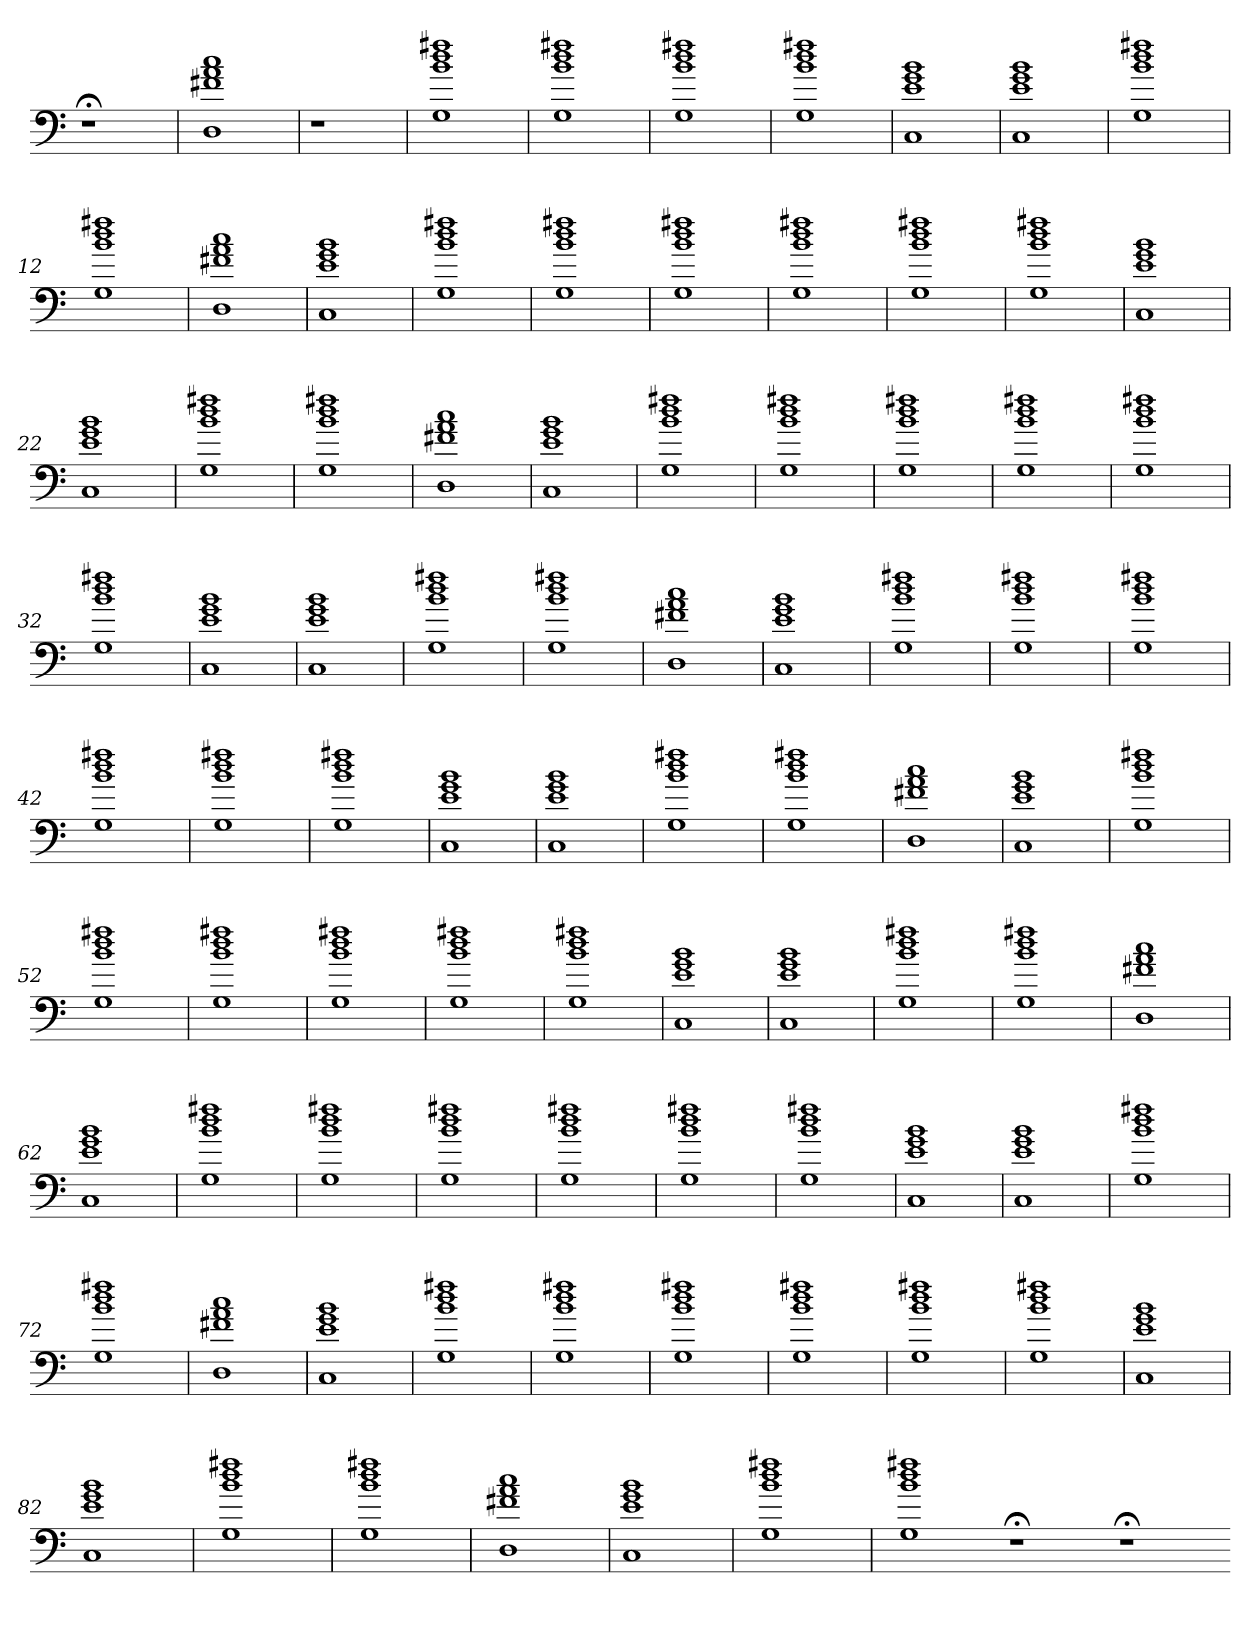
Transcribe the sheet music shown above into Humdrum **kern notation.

**kern
*part1
*staff1
=
1r;<
=1
1D 1f#X 1a 1cc
=2
1r
=3
1r
=4
1r
=5
1G 1b 1dd 1ff#X
=6
1G 1b 1dd 1ff#X
=7
1G 1b 1dd 1ff#X
=8
1G 1b 1dd 1ff#X
=9
1C 1e 1g 1b
=10
1C 1e 1g 1b
=11
1G 1b 1dd 1ff#X
=12
1G 1b 1dd 1ff#X
=13
1D 1f#X 1a 1cc
=14
1C 1e 1g 1b
=15
1G 1b 1dd 1ff#X
=16
1G 1b 1dd 1ff#X
=17
1G 1b 1dd 1ff#X
=18
1G 1b 1dd 1ff#X
=19
1G 1b 1dd 1ff#X
=20
1G 1b 1dd 1ff#X
=21
1C 1e 1g 1b
=22
1C 1e 1g 1b
=23
1G 1b 1dd 1ff#X
=24
1G 1b 1dd 1ff#X
=25
1D 1f#X 1a 1cc
=26
1C 1e 1g 1b
=27
1G 1b 1dd 1ff#X
=28
1G 1b 1dd 1ff#X
=29
1G 1b 1dd 1ff#X
=30
1G 1b 1dd 1ff#X
=31
1G 1b 1dd 1ff#X
=32
1G 1b 1dd 1ff#X
=33
1C 1e 1g 1b
=34
1C 1e 1g 1b
=35
1G 1b 1dd 1ff#X
=36
1G 1b 1dd 1ff#X
=37
1D 1f#X 1a 1cc
=38
1C 1e 1g 1b
=39
1G 1b 1dd 1ff#X
=40
1G 1b 1dd 1ff#X
=41
1G 1b 1dd 1ff#X
=42
1G 1b 1dd 1ff#X
=43
1G 1b 1dd 1ff#X
=44
1G 1b 1dd 1ff#X
=45
1C 1e 1g 1b
=46
1C 1e 1g 1b
=47
1G 1b 1dd 1ff#X
=48
1G 1b 1dd 1ff#X
=49
1D 1f#X 1a 1cc
=50
1C 1e 1g 1b
=51
1G 1b 1dd 1ff#X
=52
1G 1b 1dd 1ff#X
=53
1G 1b 1dd 1ff#X
=54
1G 1b 1dd 1ff#X
=55
1G 1b 1dd 1ff#X
=56
1G 1b 1dd 1ff#X
=57
1C 1e 1g 1b
=58
1C 1e 1g 1b
=59
1G 1b 1dd 1ff#X
=60
1G 1b 1dd 1ff#X
=61
1D 1f#X 1a 1cc
=62
1C 1e 1g 1b
=63
1G 1b 1dd 1ff#X
=64
1G 1b 1dd 1ff#X
=65
1G 1b 1dd 1ff#X
=66
1G 1b 1dd 1ff#X
=67
1G 1b 1dd 1ff#X
=68
1G 1b 1dd 1ff#X
=69
1C 1e 1g 1b
=70
1C 1e 1g 1b
=71
1G 1b 1dd 1ff#X
=72
1G 1b 1dd 1ff#X
=73
1D 1f#X 1a 1cc
=74
1C 1e 1g 1b
=75
1G 1b 1dd 1ff#X
=76
1G 1b 1dd 1ff#X
=77
1G 1b 1dd 1ff#X
=78
1G 1b 1dd 1ff#X
=79
1G 1b 1dd 1ff#X
=80
1G 1b 1dd 1ff#X
=81
1C 1e 1g 1b
=82
1C 1e 1g 1b
=83
1G 1b 1dd 1ff#X
=84
1G 1b 1dd 1ff#X
=85
1D 1f#X 1a 1cc
=86
1C 1e 1g 1b
=87
1G 1b 1dd 1ff#X
=88
1G 1b 1dd 1ff#X
1r;<
1r;<
=-
*-
